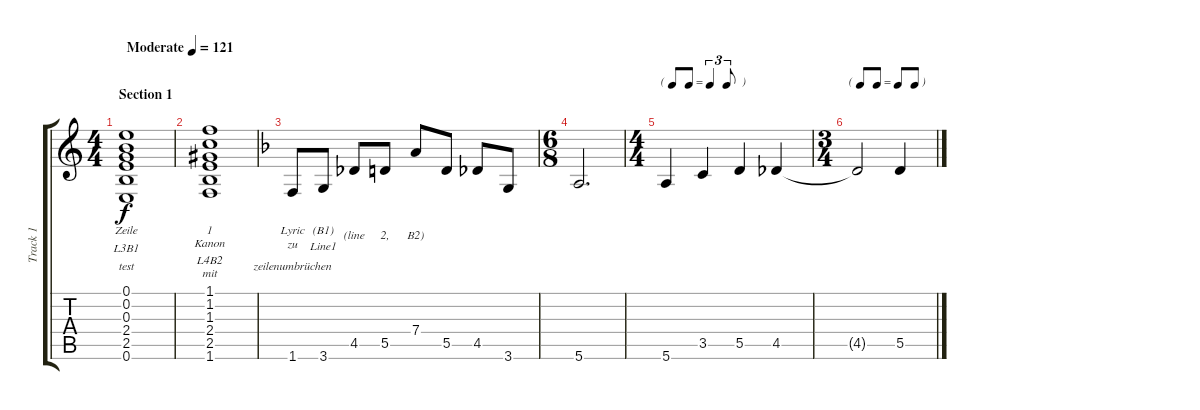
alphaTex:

\track ("Track 1" "Track 1") {instrument distortionguitar}
\staff {score tabs}
\tuning (E4 B3 G3 D3 A2 E2) {hide}
\ts (4 4)
\section ("" "Section 1")
\tempo (121 "Moderate")
\clef g2
\ks c
(0.1 0.2 0.3 2.4 2.5 0.6).1{lyrics (0 "Zeile") lyrics (1 "") lyrics (2 "L3B1") lyrics (3 "") lyrics (4 "test") dy f instrument distortionguitar} |
(1.1 1.2 1.3 2.4 2.5 1.6).1{lyrics (0 "1") lyrics (1 "Kanon") lyrics (2 "") lyrics (3 "L4B2") lyrics (4 "mit")} |
\ks dminor
1.6.8{lyrics (0 "Lyric") lyrics (1 "zu") lyrics (2 "") lyrics (3 "") lyrics (4 "zeilenumbrüchen")} 3.6.8{lyrics (0 "(B1)") lyrics (1 "Line1") lyrics (2 "") lyrics (3 "") lyrics (4 "")} 4.5.8{lyrics (0 "") lyrics (1 "(line") lyrics (2 "") lyrics (3 "") lyrics (4 "")} 5.5.8{lyrics (0 "") lyrics (1 "2,") lyrics (2 "") lyrics (3 "") lyrics (4 "")} 7.4.8{lyrics (0 "") lyrics (1 "B2)") lyrics (2 "") lyrics (3 "") lyrics (4 "")} 5.5.8 4.5.8 3.6.8 |
\ts (6 8)
5.6.2{d} |
\ts (4 4)
\tf triplet8th
5.6.4 3.5.4 5.5.4 4.5.4 |
\ts (3 4)
\tf none
4.5{t}.2 5.5.4
